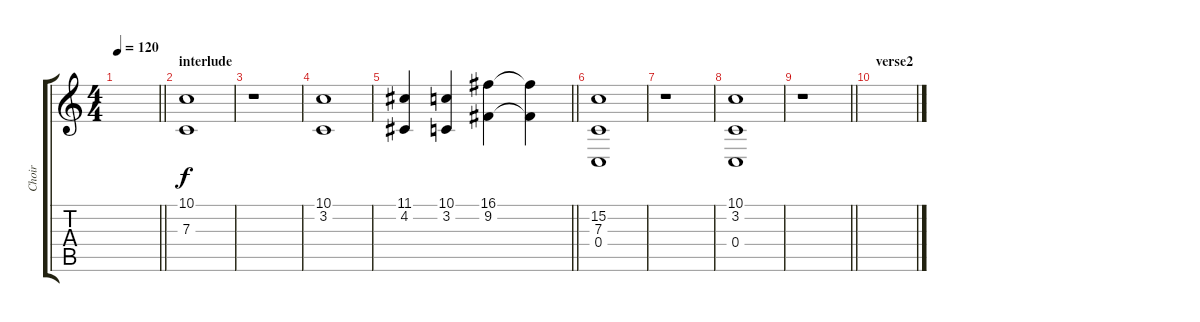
\track ("Choir" "Choir") {instrument choiraahs}
\staff {score tabs}
\tuning (D4 A3 F3 C3 G2 C2) {hide}
\ts (4 4)
\tempo 120
\clef g2
\barLineRight lightlight
\ks c
|
\section ("" "interlude")
(10.1 7.3).1 |
r.1 |
(10.1 3.2).1 |
\barLineRight lightlight
(11.1 4.2).4 (10.1 3.2).4 (16.1 9.2).4 (16.1{t} 9.2{t}).4 |
(15.2 7.3 0.4).1 |
r.1 |
(10.1 3.2 0.4).1 |
\barLineRight lightlight
r.1 |
\section ("" "verse2")
